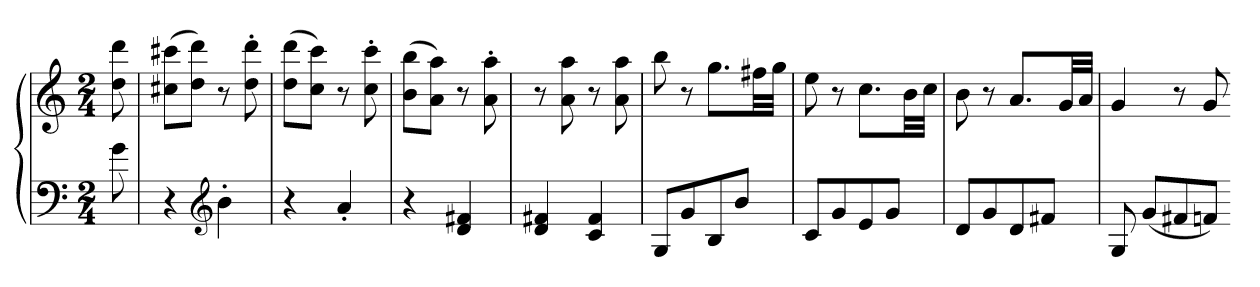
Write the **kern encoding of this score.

**kern	**kern
*part1	*part1
*staff2	*staff1
*clefF4	*clefG2
*k[]	*k[]
*C:	*C:
*M2/4	*M2/4
=	=
8g	8dd 8ddd
=265	=265
4r	(8cc#X 8ccc#XL
.	8dd 8dddJ)
*clefG2	*
4b'	8r
.	8dd' 8ddd'
=266	=266
4r	(8dd 8dddL
.	8cc 8cccJ)
4a'	8r
.	8cc' 8ccc'
=267	=267
4r	(8b 8bbL
.	8a 8aaJ)
4d 4f#X	8r
.	8a' 8aa'
=268	=268
4d 4f#X	8r
.	8a 8aa
4c 4f#	8r
.	8a 8aa
=269	=269
8GL	8bb
8g	8r
8B	8.ggL
8bJ	.
.	32ff#XLL
.	32ggJJJ
=270	=270
8cL	8ee
8g	8r
8e	8.ccL
8gJ	.
.	32bLL
.	32ccJJJ
=271	=271
8dL	8b
8g	8r
8d	8.aL
8f#XJ	.
.	32gLL
.	32aJJJ
=272	=272
8G	4g
(8gL	.
8f#X	8r
8fnJ)	8g
=-	=-
*-	*-
